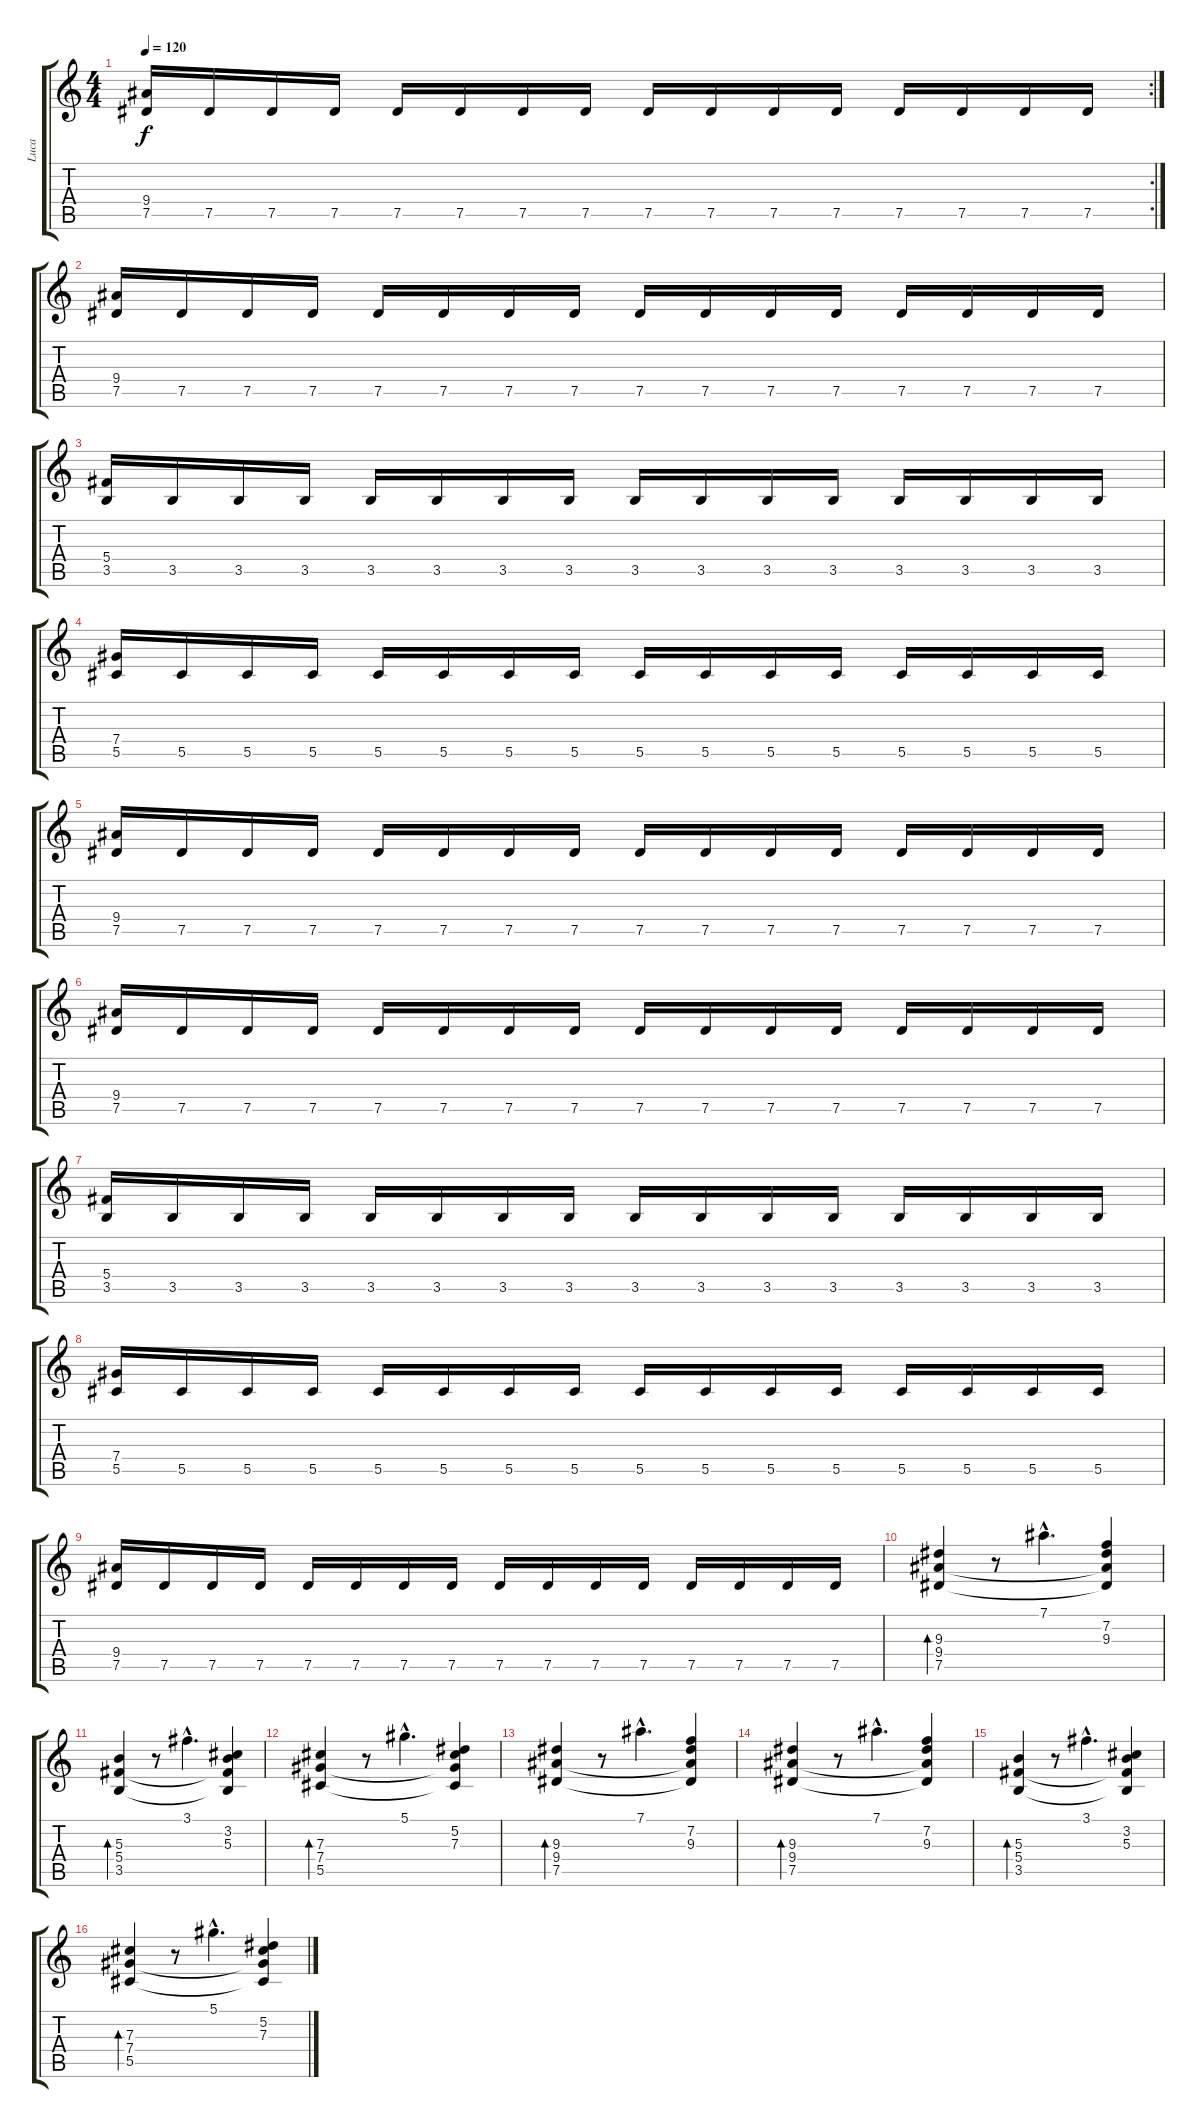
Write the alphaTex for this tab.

\track ("Luca" "Luca") {instrument overdrivenguitar}
\staff {score tabs}
\tuning (Eb4 Bb3 Gb3 Db3 Ab2 Eb2) {hide}
\rc 2
\ts (4 4)
\tempo 120
\clef g2
\ks c
(9.4 7.5).16{dy f instrument overdrivenguitar} 7.5.16{instrument electricguitarmuted} 7.5.16 7.5.16 7.5.16 7.5.16 7.5.16 7.5.16 7.5.16 7.5.16 7.5.16 7.5.16 7.5.16 7.5.16 7.5.16 7.5.16 |
(9.4 7.5).16 7.5.16{instrument electricguitarmuted} 7.5.16 7.5.16 7.5.16 7.5.16 7.5.16 7.5.16 7.5.16 7.5.16 7.5.16 7.5.16 7.5.16 7.5.16 7.5.16 7.5.16 |
(5.4 3.5).16{instrument overdrivenguitar} 3.5.16{instrument electricguitarmuted} 3.5.16 3.5.16 3.5.16 3.5.16 3.5.16 3.5.16 3.5.16 3.5.16 3.5.16 3.5.16 3.5.16 3.5.16 3.5.16 3.5.16 |
(7.4 5.5).16{instrument overdrivenguitar} 5.5.16{instrument electricguitarmuted} 5.5.16 5.5.16 5.5.16 5.5.16 5.5.16 5.5.16 5.5.16 5.5.16 5.5.16 5.5.16 5.5.16 5.5.16 5.5.16 5.5.16 |
(9.4 7.5).16{instrument overdrivenguitar} 7.5.16{instrument electricguitarmuted} 7.5.16 7.5.16 7.5.16 7.5.16 7.5.16 7.5.16 7.5.16 7.5.16 7.5.16 7.5.16 7.5.16 7.5.16 7.5.16 7.5.16 |
(9.4 7.5).16 7.5.16{instrument electricguitarmuted} 7.5.16 7.5.16 7.5.16 7.5.16 7.5.16 7.5.16 7.5.16 7.5.16 7.5.16 7.5.16 7.5.16 7.5.16 7.5.16 7.5.16 |
(5.4 3.5).16{instrument overdrivenguitar} 3.5.16{instrument electricguitarmuted} 3.5.16 3.5.16 3.5.16 3.5.16 3.5.16 3.5.16 3.5.16 3.5.16 3.5.16 3.5.16 3.5.16 3.5.16 3.5.16 3.5.16 |
(7.4 5.5).16{instrument overdrivenguitar} 5.5.16{instrument electricguitarmuted} 5.5.16 5.5.16 5.5.16 5.5.16 5.5.16 5.5.16 5.5.16 5.5.16 5.5.16 5.5.16 5.5.16 5.5.16 5.5.16 5.5.16 |
(9.4 7.5).16{instrument overdrivenguitar} 7.5.16{instrument electricguitarmuted} 7.5.16 7.5.16 7.5.16 7.5.16 7.5.16 7.5.16 7.5.16 7.5.16 7.5.16 7.5.16 7.5.16 7.5.16 7.5.16 7.5.16 |
(9.3 9.4 7.5).4{bd 240 volume 10 instrument acousticguitarnylon} r.8 7.1{hac}.4{d} (7.2 9.3 9.4{t} 7.5{t}).4 |
(5.3 5.4 3.5).4{bd 240} r.8 3.1{hac}.4{d} (3.2 5.3 5.4{t} 3.5{t}).4 |
(7.3 7.4 5.5).4{bd 240} r.8 5.1{hac}.4{d} (5.2 7.3 7.4{t} 5.5{t}).4 |
(9.3 9.4 7.5).4{bd 240} r.8 7.1{hac}.4{d} (7.2 9.3 9.4{t} 7.5{t}).4 |
(9.3 9.4 7.5).4{bd 240} r.8 7.1{hac}.4{d} (7.2 9.3 9.4{t} 7.5{t}).4 |
(5.3 5.4 3.5).4{bd 240} r.8 3.1{hac}.4{d} (3.2 5.3 5.4{t} 3.5{t}).4 |
(7.3 7.4 5.5).4{bd 240} r.8 5.1{hac}.4{d} (5.2 7.3 7.4{t} 5.5{t}).4
